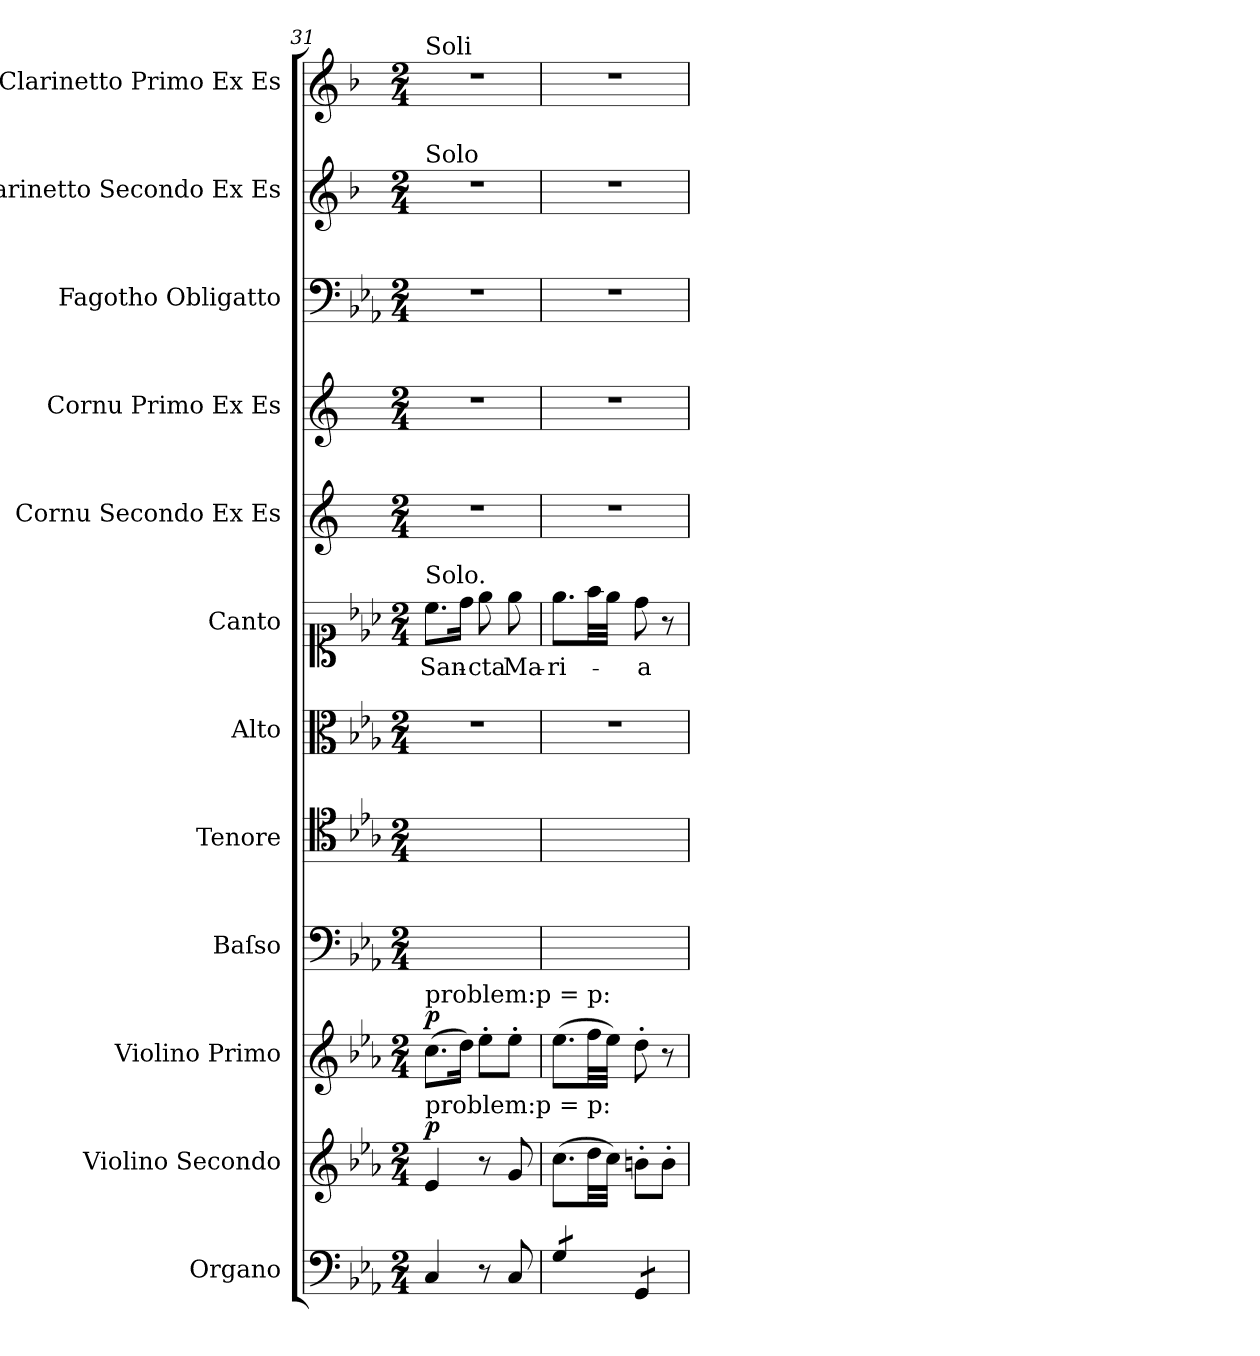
**kern	**kern	**dynam	**kern	**dynam	**kern	**kern	**kern	**kern	**text	**kern	**kern	**kern	**kern	**kern
*part12	*part11	*part11	*part10	*part10	*part9	*part8	*part7	*part6	*part6	*part5	*part4	*part3	*part2	*part1
*staff12	*staff11	*staff11	*staff10	*staff10	*staff9	*staff8	*staff7	*staff6	*staff6	*staff5	*staff4	*staff3	*staff2	*staff1
*I"Organo	*I"Violino Secondo	*	*I"Violino Primo	*	*I"Baſso	*I"Tenore	*I"Alto	*I"Canto	*	*I"Cornu Secondo Ex Es	*I"Cornu Primo Ex Es	*I"Fagotho Obligatto	*I"Clarinetto Secondo Ex Es	*I"Clarinetto Primo Ex Es
*I'Org	*	*	*I'Vno I	*	*I'B.	*I'T.	*I'A.	*I'C.	*	*	*I'Cor I	*I'Fag.	*	*I'Cor I
*clefF4	*clefG2	*	*clefG2	*	*clefF4	*clefC4	*clefC3	*clefC1	*	*clefG2	*clefG2	*clefF4	*clefG2	*clefG2
*	*	*	*	*	*	*	*	*	*	*ITrd5c9	*ITrd5c9	*	*ITrd1c2	*ITrd1c2
*k[b-e-a-]	*k[b-e-a-]	*	*k[b-e-a-]	*	*k[b-e-a-]	*k[b-e-a-]	*k[b-e-a-]	*k[b-e-a-]	*	*k[b-e-a-]	*k[b-e-a-]	*k[b-e-a-]	*k[b-e-a-]	*k[b-e-a-]
*c:	*c:	*	*c:	*	*c:	*c:	*c:	*c:	*	*c:	*c:	*c:	*c:	*c:
*M2/4	*M2/4	*	*M2/4	*	*M2/4	*M2/4	*M2/4	*M2/4	*	*M2/4	*M2/4	*M2/4	*M2/4	*M2/4
=31	=31	=31	=31	=31	=31	=31	=31	=31	=31	=31	=31	=31	=31	=31
!	!	!	!	!	!	!	!	!	!	!	!	!	!	!LO:TX:a:t=Soli
!	!	!	!	!	!	!	!	!	!	!	!	!	!LO:TX:a:t=Solo	!
!	!	!	!	!	!	!	!	!LO:TX:a:t=Solo.	!	!	!	!	!	!
!	!	!	!LO:TX:a:t=problem&colon;p = p&colon;	!	!	!	!	!	!	!	!	!	!	!
!	!LO:TX:a:t=problem&colon;p = p&colon;	!	!	!	!	!	!	!	!	!	!	!	!	!
!	!	!LO:DY:a	!	!LO:DY:a	!	!	!	!	!	!	!	!	!	!
4C/	4e-/	p	(8.cc\L	p	2ryy	2ryy	2r	8.cc\L	San-	2r	2r	2r	2r	2r
.	.	.	16dd\Jk)	.	.	.	.	16dd\Jk	.	.	.	.	.	.
8r	8r	.	8ee-'\L	.	.	.	.	8ee-\	-cta	.	.	.	.	.
8C/	8g/	.	8ee-'\J	.	.	.	.	8ee-\	Ma-	.	.	.	.	.
=32	=32	=32	=32	=32	=32	=32	=32	=32	=32	=32	=32	=32	=32	=32
!LO:TX:a:t=problem&colon;mixed beam	!	!	!	!	!	!	!	!	!	!	!	!	!	!
*tremolo	*	*	*	*	*	*	*	*	*	*	*	*	*	*
8G/L	(8.cc\L	.	(8.ee-\L	.	2ryy	2ryy	2r	8.ee-\L	-ri-	2r	2r	2r	2r	2r
8G/J	.	.	.	.	.	.	.	.	.	.	.	.	.	.
.	32dd\LL	.	32ff\LL	.	.	.	.	32ff\LL	.	.	.	.	.	.
.	32cc\JJJ)	.	32ee-\JJJ)	.	.	.	.	32ee-\JJJ	.	.	.	.	.	.
8GG/L	8bn'\L	.	8dd'\	.	.	.	.	8dd\	-a	.	.	.	.	.
8GG/J	8b'\J	.	8r	.	.	.	.	8r	.	.	.	.	.	.
*Xtremolo	*	*	*	*	*	*	*	*	*	*	*	*	*	*
=	=	=	=	=	=	=	=	=	=	=	=	=	=	=
*-	*-	*-	*-	*-	*-	*-	*-	*-	*-	*-	*-	*-	*-	*-
